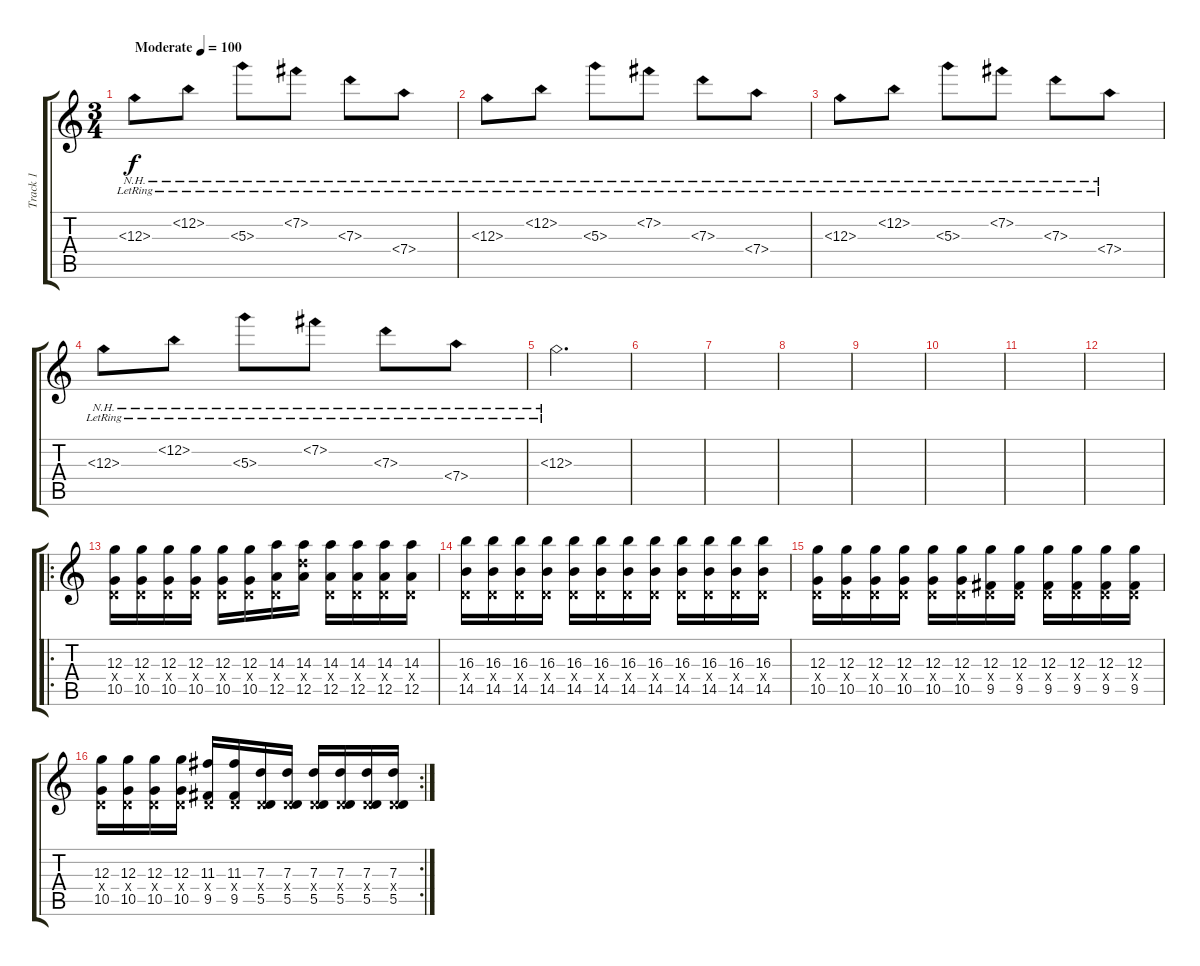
\track ("Track 1" "Track 1") {instrument electricguitarclean}
\staff {score tabs}
\tuning (E4 B3 G3 D3 A2 E2) {hide}
\ts (3 4)
\tempo (100 "Moderate")
\clef g2
\ks c
12.3{nh lr}.8{dy f instrument electricguitarclean} 12.2{nh lr}.8 5.3{nh lr}.8 7.2{nh lr}.8 7.3{nh lr}.8 7.4{nh lr}.8 |
12.3{nh lr}.8 12.2{nh lr}.8 5.3{nh lr}.8 7.2{nh lr}.8 7.3{nh lr}.8 7.4{nh lr}.8 |
12.3{nh lr}.8 12.2{nh lr}.8 5.3{nh lr}.8 7.2{nh lr}.8 7.3{nh lr}.8 7.4{nh lr}.8 |
12.3{nh lr}.8 12.2{nh lr}.8 5.3{nh lr}.8 7.2{nh lr}.8 7.3{nh lr}.8 7.4{nh lr}.8 |
12.3{nh lr}.2{d} |
|
|
|
|
|
|
|
\ro
(12.3 0.4{x} 10.5).16{balance 0 instrument electricguitarclean} (12.3 0.4{x} 10.5).16 (12.3 0.4{x} 10.5).16 (12.3 0.4{x} 10.5).16 (12.3 0.4{x} 10.5).16 (12.3 0.4{x} 10.5).16 (14.3 0.4{x} 12.5).16 (14.3 12.4{x} 12.5).16 (14.3 0.4{x} 12.5).16 (14.3 0.4{x} 12.5).16 (14.3 0.4{x} 12.5).16 (14.3 0.4{x} 12.5).16 |
(16.3 0.4{x} 14.5).16 (16.3 0.4{x} 14.5).16 (16.3 0.4{x} 14.5).16 (16.3 0.4{x} 14.5).16 (16.3 0.4{x} 14.5).16 (16.3 0.4{x} 14.5).16 (16.3 0.4{x} 14.5).16 (16.3 0.4{x} 14.5).16 (16.3 0.4{x} 14.5).16 (16.3 0.4{x} 14.5).16 (16.3 0.4{x} 14.5).16 (16.3 0.4{x} 14.5).16 |
(12.3 0.4{x} 10.5).16 (12.3 0.4{x} 10.5).16 (12.3 0.4{x} 10.5).16 (12.3 0.4{x} 10.5).16 (12.3 0.4{x} 10.5).16 (12.3 0.4{x} 10.5).16 (12.3 0.4{x} 9.5).16 (12.3 0.4{x} 9.5).16 (12.3 0.4{x} 9.5).16 (12.3 0.4{x} 9.5).16 (12.3 0.4{x} 9.5).16 (12.3 0.4{x} 9.5).16 |
\rc 2
(12.3 0.4{x} 10.5).16 (12.3 0.4{x} 10.5).16 (12.3 0.4{x} 10.5).16 (12.3 0.4{x} 10.5).16 (11.3 0.4{x} 9.5).16 (11.3 0.4{x} 9.5).16 (7.3 0.4{x} 5.5).16 (7.3 0.4{x} 5.5).16 (7.3 0.4{x} 5.5).16 (7.3 0.4{x} 5.5).16 (7.3 0.4{x} 5.5).16 (7.3 0.4{x} 5.5).16
